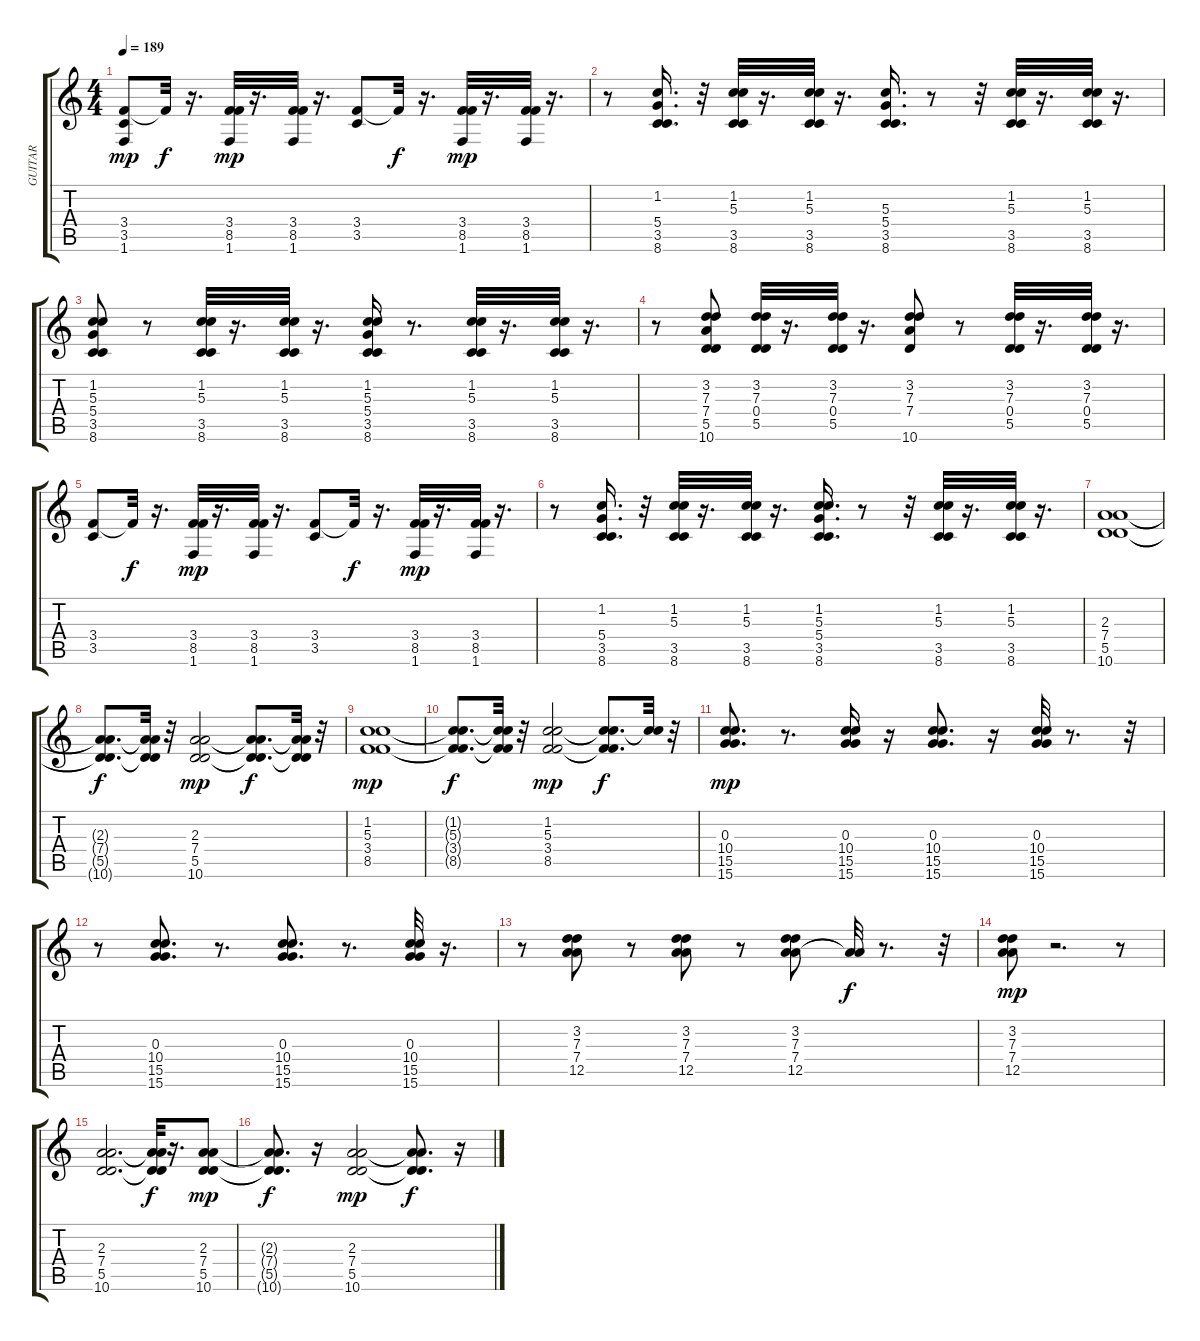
\track ("GUITAR" "GUITAR") {instrument distortionguitar}
\staff {score tabs}
\tuning (E4 B3 G3 D3 A2 E2) {hide}
\ts (4 4)
\tempo 189
\clef g2
\ks c
(3.4 3.5 1.6).8{dy mp} 3.4{t}.32{dy f} r.16{d} (3.4 8.5 1.6).32{dy mp} r.16{d} (3.4 8.5 1.6).32 r.16{d} (3.4 3.5).8 3.4{t}.32{dy f} r.16{d} (3.4 8.5 1.6).32{dy mp} r.16{d} (3.4 8.5 1.6).32 r.16{d} |
r.8 (1.2 5.4 3.5 8.6).16{d} r.32 (1.2 5.3 3.5 8.6).32 r.16{d} (1.2 5.3 3.5 8.6).32 r.16{d} (5.3 5.4 3.5 8.6).16{d} r.8 r.32 (1.2 5.3 3.5 8.6).32 r.16{d} (1.2 5.3 3.5 8.6).32 r.16{d} |
(1.2 5.3 5.4 3.5 8.6).8 r.8 (1.2 5.3 3.5 8.6).32 r.16{d} (1.2 5.3 3.5 8.6).32 r.16{d} (1.2 5.3 5.4 3.5 8.6).16 r.8{d} (1.2 5.3 3.5 8.6).32 r.16{d} (1.2 5.3 3.5 8.6).32 r.16{d} |
r.8 (3.2 7.3 7.4 5.5 10.6).8 (3.2 7.3 0.4 5.5).32 r.16{d} (3.2 7.3 0.4 5.5).32 r.16{d} (3.2 7.3 7.4 10.6).8 r.8 (3.2 7.3 0.4 5.5).32 r.16{d} (3.2 7.3 0.4 5.5).32 r.16{d} |
(3.4 3.5).8 3.4{t}.32{dy f} r.16{d} (3.4 8.5 1.6).32{dy mp} r.16{d} (3.4 8.5 1.6).32 r.16{d} (3.4 3.5).8 3.4{t}.32{dy f} r.16{d} (3.4 8.5 1.6).32{dy mp} r.16{d} (3.4 8.5 1.6).32 r.16{d} |
r.8 (1.2 5.4 3.5 8.6).16{d} r.32 (1.2 5.3 3.5 8.6).32 r.16{d} (1.2 5.3 3.5 8.6).32 r.16{d} (1.2 5.3 5.4 3.5 8.6).16{d} r.8 r.32 (1.2 5.3 3.5 8.6).32 r.16{d} (1.2 5.3 3.5 8.6).32 r.16{d} |
(2.3 7.4 5.5 10.6).1 |
(2.3{t} 7.4{t} 5.5{t} 10.6{t}).8{d dy f} (2.3{t} 7.4{t} 5.5{t} 10.6{t}).32 r.32 (2.3 7.4 5.5 10.6).2{dy mp} (2.3{t} 7.4{t} 5.5{t} 10.6{t}).8{d dy f} (2.3{t} 7.4{t} 5.5{t} 10.6{t}).32 r.32 |
(1.2 5.3 3.4 8.5).1{dy mp} |
(1.2{t} 5.3{t} 3.4{t} 8.5{t}).8{d dy f} (1.2{t} 5.3{t} 3.4{t} 8.5{t}).32 r.32 (1.2 5.3 3.4 8.5).2{dy mp} (1.2{t} 5.3{t} 3.4{t} 8.5{t}).8{d dy f} (1.2{t} 5.3{t}).32 r.32 |
(0.3 10.4 15.5 15.6).8{d dy mp} r.8{d} (0.3 10.4 15.5 15.6).16 r.16 (0.3 10.4 15.5 15.6).8{d} r.16 (0.3 10.4 15.5 15.6).32 r.8{d} r.32 |
r.8 (0.3 10.4 15.5 15.6).8{d} r.8{d} (0.3 10.4 15.5 15.6).8{d} r.8{d} (0.3 10.4 15.5 15.6).32 r.16{d} |
r.8 (3.2 7.3 7.4 12.5).8 r.8 (3.2 7.3 7.4 12.5).8 r.8 (3.2 7.3 7.4 12.5).8 (7.4{t} 12.5{t}).32{dy f} r.8{d} r.32 |
(3.2 7.3 7.4 12.5).8{dy mp} r.2{d} r.8 |
(2.3 7.4 5.5 10.6).2{d balance 16} (2.3{t} 7.4{t} 5.5{t} 10.6{t}).32{dy f} r.16{d} (2.3 7.4 5.5 10.6).8{dy mp} |
(2.3{t} 7.4{t} 5.5{t} 10.6{t}).8{d dy f} r.16 (2.3 7.4 5.5 10.6).2{dy mp} (2.3{t} 7.4{t} 5.5{t} 10.6{t}).8{d dy f} r.16
